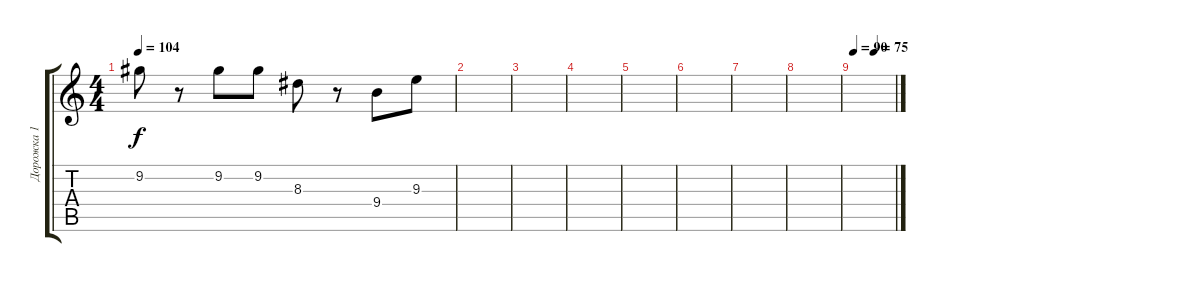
\track ("Дорожка 1" "Дорожка 1") {instrument distortionguitar}
\staff {score tabs}
\tuning (E4 B3 G3 D3 A2 E2) {hide}
\ts (4 4)
\tempo 104
\clef g2
\ks c
9.2.8{dy f} r.8 9.2.8 9.2.8 8.3.8 r.8 9.4.8 9.3.8 |
|
|
|
|
|
|
|
\tempo 90
\tempo (75 0.5)
